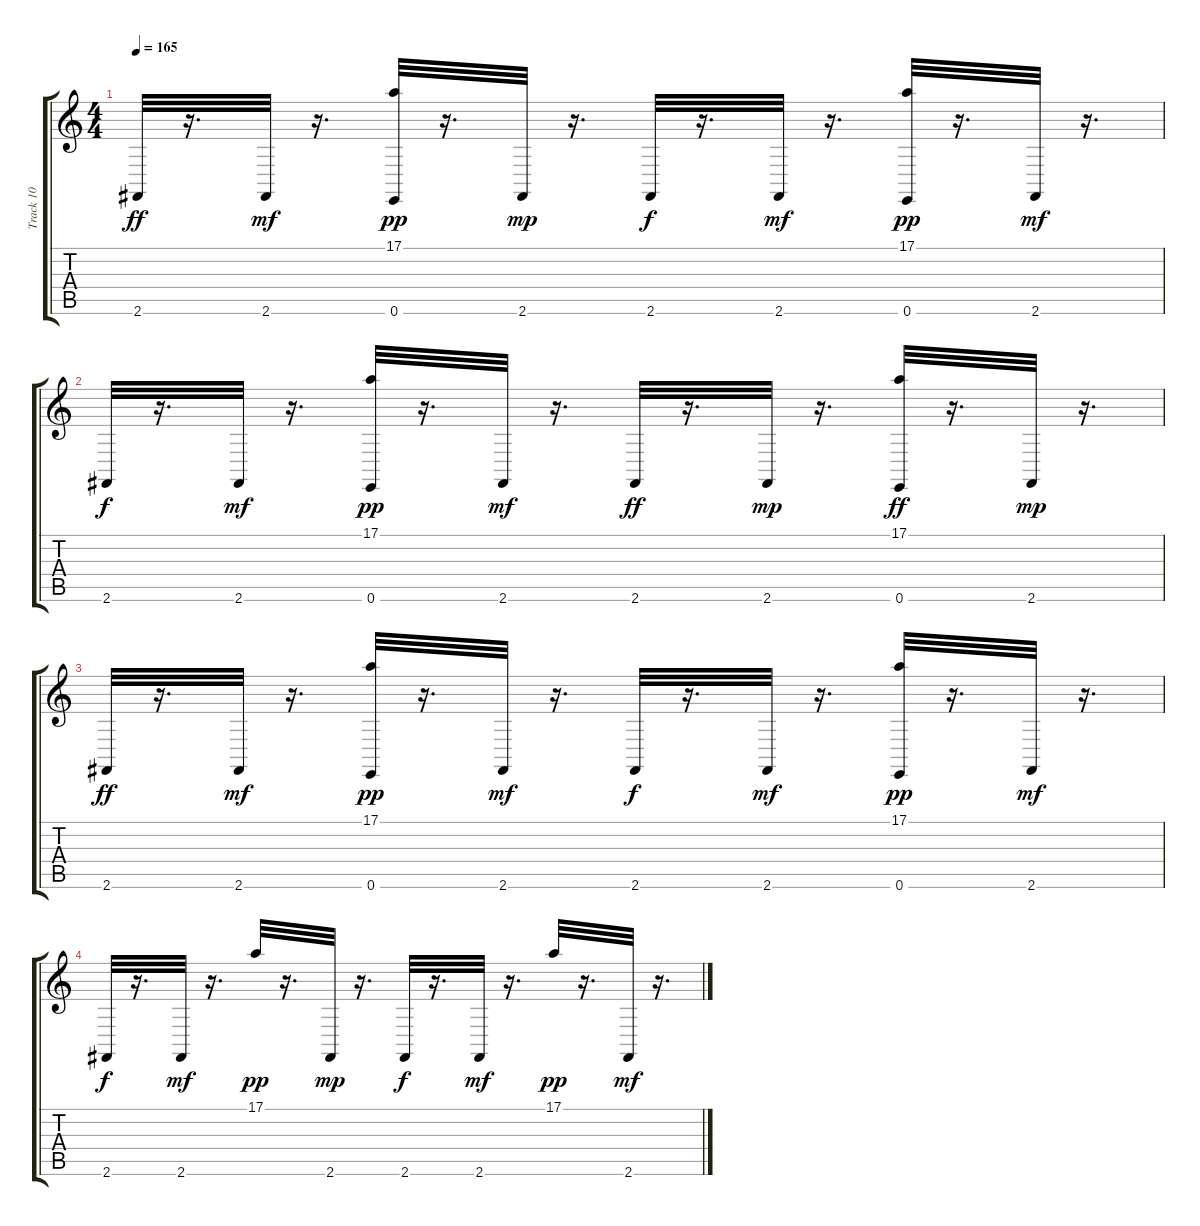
\track ("Track 10" "Track 10") {instrument melodictom}
\staff {score tabs}
\tuning (E4 B3 G3 D3 A2 E2) {hide}
\ts (4 4)
\tempo 165
\clef g2
\ks c
2.6.32{dy ff} r.16{d} 2.6.32{dy mf} r.16{d} (17.1 0.6).32{dy pp} r.16{d} 2.6.32{dy mp} r.16{d} 2.6.32{dy f} r.16{d} 2.6.32{dy mf} r.16{d} (17.1 0.6).32{dy pp} r.16{d} 2.6.32{dy mf} r.16{d} |
2.6.32{dy f} r.16{d} 2.6.32{dy mf} r.16{d} (17.1 0.6).32{dy pp} r.16{d} 2.6.32{dy mf} r.16{d} 2.6.32{dy ff} r.16{d} 2.6.32{dy mp} r.16{d} (17.1 0.6).32{dy ff} r.16{d} 2.6.32{dy mp} r.16{d} |
2.6.32{dy ff} r.16{d} 2.6.32{dy mf} r.16{d} (17.1 0.6).32{dy pp} r.16{d} 2.6.32{dy mf} r.16{d} 2.6.32{dy f} r.16{d} 2.6.32{dy mf} r.16{d} (17.1 0.6).32{dy pp} r.16{d} 2.6.32{dy mf} r.16{d} |
2.6.32{dy f} r.16{d} 2.6.32{dy mf} r.16{d} 17.1.32{dy pp} r.16{d} 2.6.32{dy mp} r.16{d} 2.6.32{dy f} r.16{d} 2.6.32{dy mf} r.16{d} 17.1.32{dy pp} r.16{d} 2.6.32{dy mf} r.16{d}
